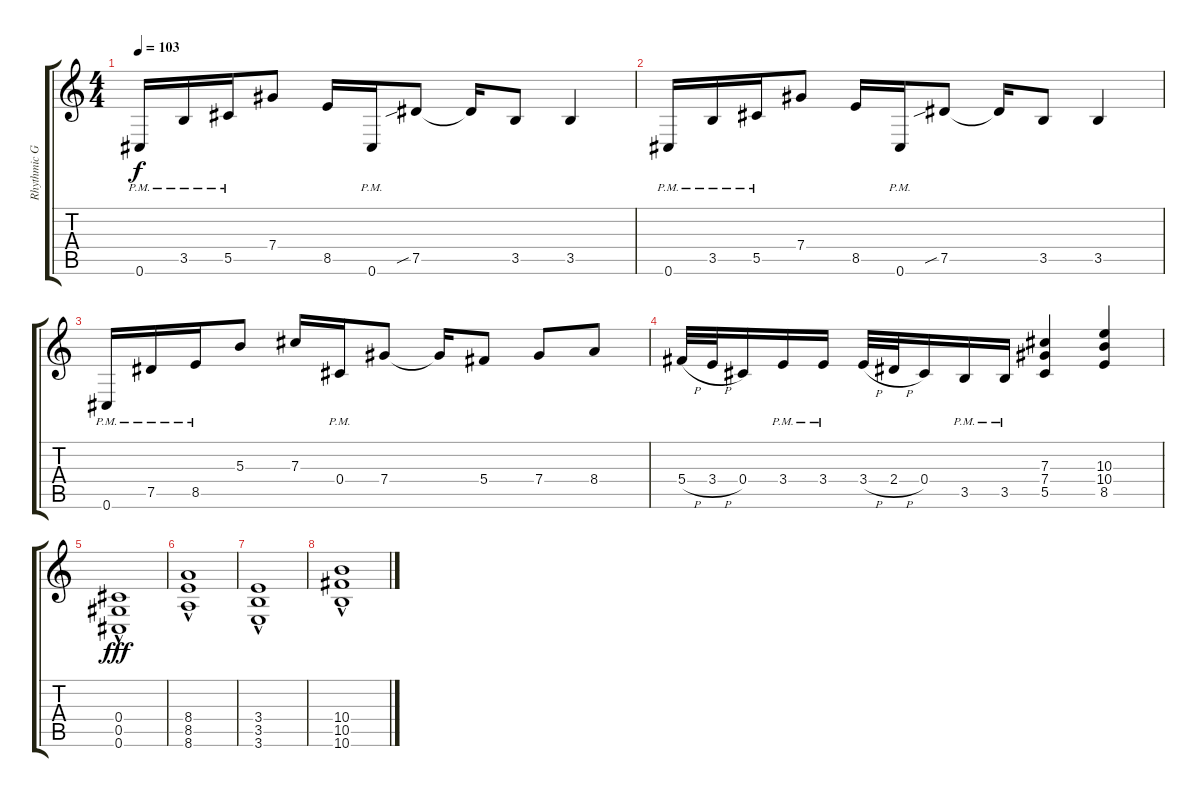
\track ("Rhythmic Guitar" "Rhythmic G") {instrument distortionguitar}
\staff {score tabs}
\tuning (Eb4 Bb3 Gb3 Db3 Ab2 Db2) {hide}
\ts (4 4)
\tempo 103
\clef g2
\ks c
0.6{pm}.16{dy f} 3.5{pm}.16 5.5{pm}.16 7.4.8 8.5.16 0.6{pm}.16 7.5{sib}.8 7.5{t}.16 3.5.8 3.5.4 |
0.6{pm}.16 3.5{pm}.16 5.5{pm}.16 7.4.8 8.5.16 0.6{pm}.16 7.5{sib}.8 7.5{t}.16 3.5.8 3.5.4 |
0.6{pm}.16 7.5{pm}.16 8.5{pm}.16 5.3.8 7.3.16 0.4{pm}.16 7.4.8 7.4{t}.16 5.4.8 7.4.8 8.4.8 |
5.4{h}.32 3.4{h}.32 0.4.16 3.4{pm}.16 3.4{pm}.16 3.4{h}.32 2.4{h}.32 0.4.16 3.5{pm}.16 3.5{pm}.16 (7.3 7.4 5.5).4 (10.3 10.4 8.5).4 |
(0.4{hac} 0.5{hac} 0.6{hac}).1{dy fff} |
(8.4{hac} 8.5{hac} 8.6{hac}).1 |
(3.4{hac} 3.5{hac} 3.6{hac}).1 |
(10.4{hac} 10.5{hac} 10.6{hac}).1
